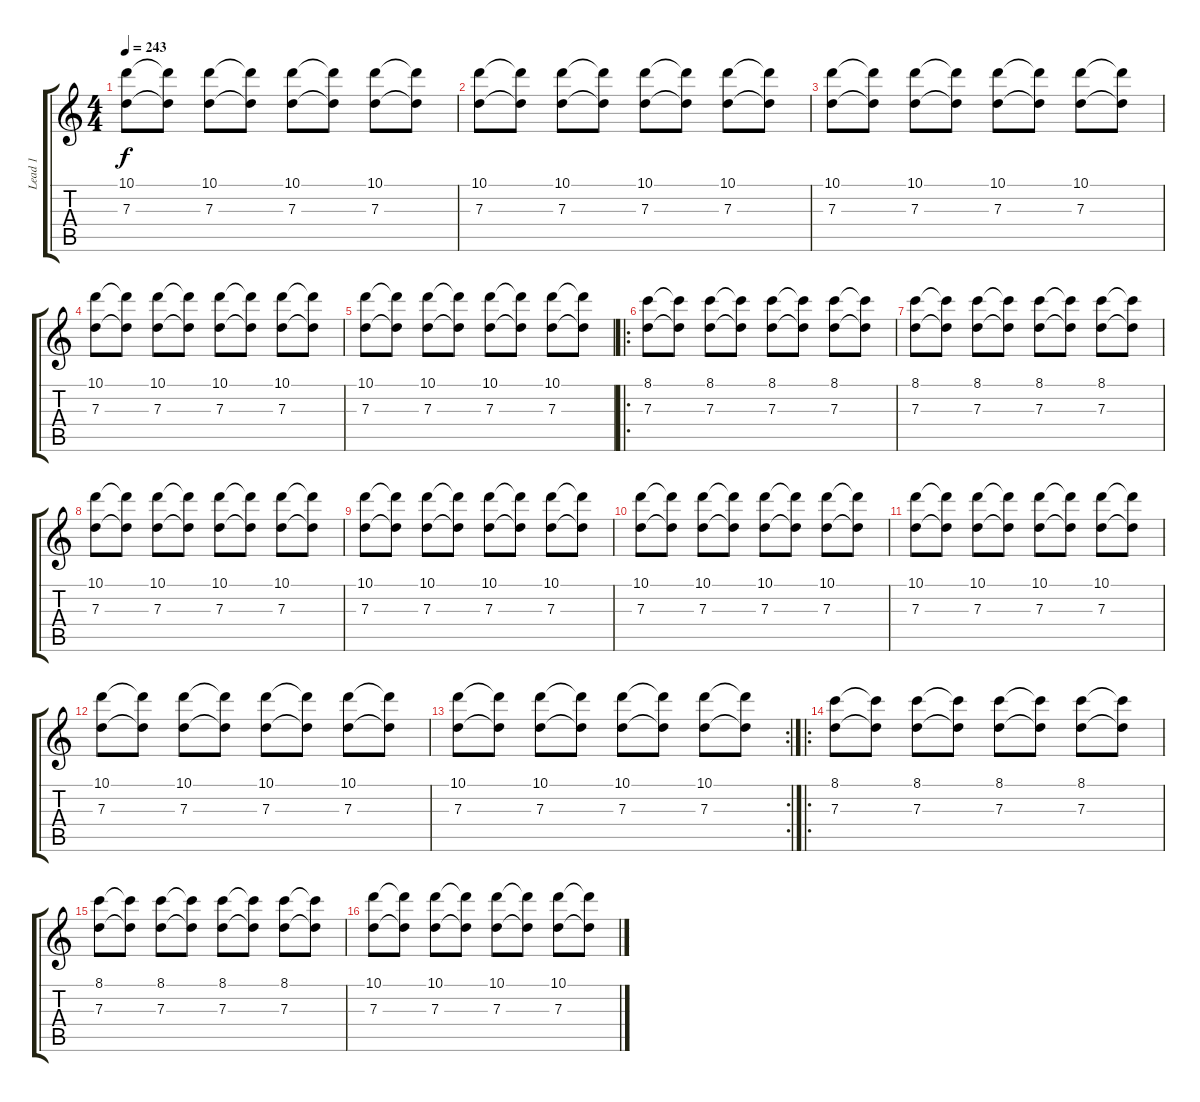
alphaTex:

\track ("Lead 1" "Lead 1") {instrument distortionguitar}
\staff {score tabs}
\tuning (E4 B3 G3 D3 A2 D2) {hide}
\ts (4 4)
\tempo 243
\clef g2
\ks c
(10.1 7.3).8{dy f} (10.1{t} 7.3{t}).8 (10.1 7.3).8 (10.1{t} 7.3{t}).8 (10.1 7.3).8 (10.1{t} 7.3{t}).8 (10.1 7.3).8 (10.1{t} 7.3{t}).8 |
(10.1 7.3).8 (10.1{t} 7.3{t}).8 (10.1 7.3).8 (10.1{t} 7.3{t}).8 (10.1 7.3).8 (10.1{t} 7.3{t}).8 (10.1 7.3).8 (10.1{t} 7.3{t}).8 |
(10.1 7.3).8 (10.1{t} 7.3{t}).8 (10.1 7.3).8 (10.1{t} 7.3{t}).8 (10.1 7.3).8 (10.1{t} 7.3{t}).8 (10.1 7.3).8 (10.1{t} 7.3{t}).8 |
(10.1 7.3).8 (10.1{t} 7.3{t}).8 (10.1 7.3).8 (10.1{t} 7.3{t}).8 (10.1 7.3).8 (10.1{t} 7.3{t}).8 (10.1 7.3).8 (10.1{t} 7.3{t}).8 |
(10.1 7.3).8 (10.1{t} 7.3{t}).8 (10.1 7.3).8 (10.1{t} 7.3{t}).8 (10.1 7.3).8 (10.1{t} 7.3{t}).8 (10.1 7.3).8 (10.1{t} 7.3{t}).8 |
\ro
(8.1 7.3).8 (8.1{t} 7.3{t}).8 (8.1 7.3).8 (8.1{t} 7.3{t}).8 (8.1 7.3).8 (8.1{t} 7.3{t}).8 (8.1 7.3).8 (8.1{t} 7.3{t}).8 |
(8.1 7.3).8 (8.1{t} 7.3{t}).8 (8.1 7.3).8 (8.1{t} 7.3{t}).8 (8.1 7.3).8 (8.1{t} 7.3{t}).8 (8.1 7.3).8 (8.1{t} 7.3{t}).8 |
(10.1 7.3).8 (10.1{t} 7.3{t}).8 (10.1 7.3).8 (10.1{t} 7.3{t}).8 (10.1 7.3).8 (10.1{t} 7.3{t}).8 (10.1 7.3).8 (10.1{t} 7.3{t}).8 |
(10.1 7.3).8 (10.1{t} 7.3{t}).8 (10.1 7.3).8 (10.1{t} 7.3{t}).8 (10.1 7.3).8 (10.1{t} 7.3{t}).8 (10.1 7.3).8 (10.1{t} 7.3{t}).8 |
(10.1 7.3).8 (10.1{t} 7.3{t}).8 (10.1 7.3).8 (10.1{t} 7.3{t}).8 (10.1 7.3).8 (10.1{t} 7.3{t}).8 (10.1 7.3).8 (10.1{t} 7.3{t}).8 |
(10.1 7.3).8 (10.1{t} 7.3{t}).8 (10.1 7.3).8 (10.1{t} 7.3{t}).8 (10.1 7.3).8 (10.1{t} 7.3{t}).8 (10.1 7.3).8 (10.1{t} 7.3{t}).8 |
(10.1 7.3).8 (10.1{t} 7.3{t}).8 (10.1 7.3).8 (10.1{t} 7.3{t}).8 (10.1 7.3).8 (10.1{t} 7.3{t}).8 (10.1 7.3).8 (10.1{t} 7.3{t}).8 |
\rc 2
(10.1 7.3).8 (10.1{t} 7.3{t}).8 (10.1 7.3).8 (10.1{t} 7.3{t}).8 (10.1 7.3).8 (10.1{t} 7.3{t}).8 (10.1 7.3).8 (10.1{t} 7.3{t}).8 |
\ro
(8.1 7.3).8 (8.1{t} 7.3{t}).8 (8.1 7.3).8 (8.1{t} 7.3{t}).8 (8.1 7.3).8 (8.1{t} 7.3{t}).8 (8.1 7.3).8 (8.1{t} 7.3{t}).8 |
(8.1 7.3).8 (8.1{t} 7.3{t}).8 (8.1 7.3).8 (8.1{t} 7.3{t}).8 (8.1 7.3).8 (8.1{t} 7.3{t}).8 (8.1 7.3).8 (8.1{t} 7.3{t}).8 |
(10.1 7.3).8 (10.1{t} 7.3{t}).8 (10.1 7.3).8 (10.1{t} 7.3{t}).8 (10.1 7.3).8 (10.1{t} 7.3{t}).8 (10.1 7.3).8 (10.1{t} 7.3{t}).8
